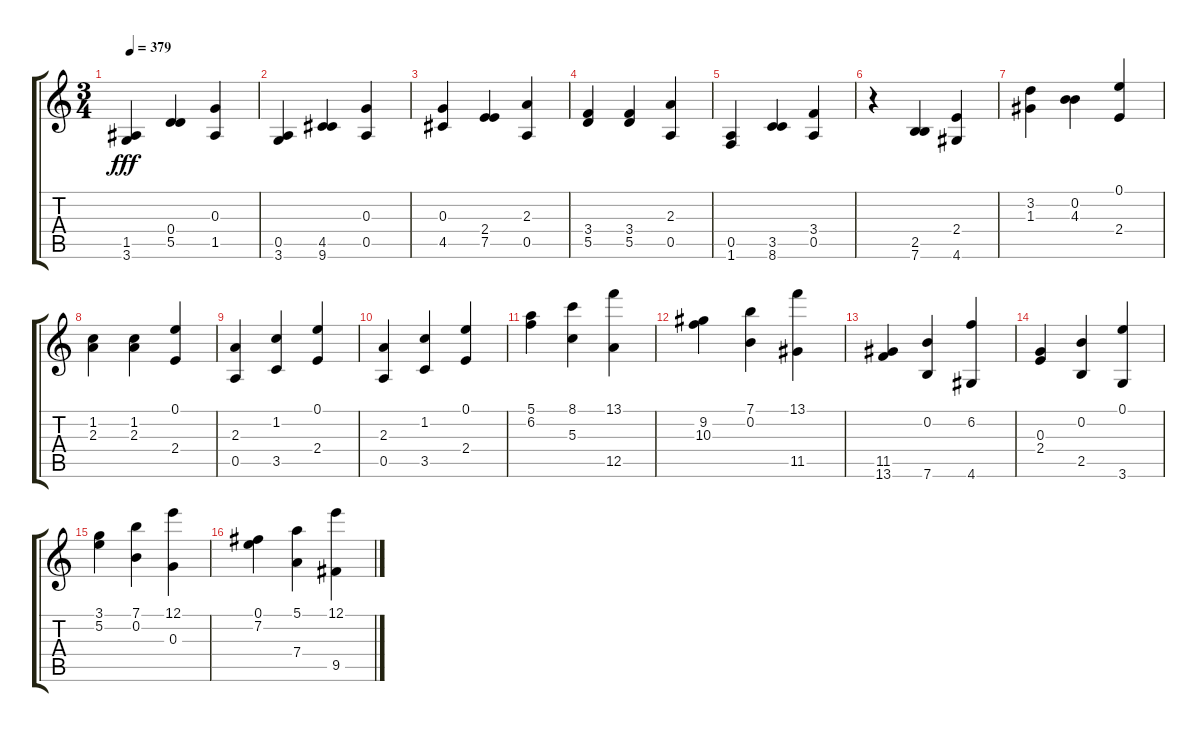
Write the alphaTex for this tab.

\track "" {instrument acousticguitarnylon}
\staff {score tabs}
\tuning (E4 B3 G3 D3 A2 E2) {hide}
\ts (3 4)
\tempo 379
\clef g2
\ks c
(1.5 3.6).4{dy fff} (0.4 5.5).4 (0.3 1.5).4 |
(0.5 3.6).4 (4.5 9.6).4 (0.3 0.5).4 |
(0.3 4.5).4 (2.4 7.5).4 (2.3 0.5).4 |
(3.4 5.5).4 (3.4 5.5).4 (2.3 0.5).4 |
(0.5 1.6).4 (3.5 8.6).4 (3.4 0.5).4 |
r.4 (2.5 7.6).4 (2.4 4.6).4 |
(3.2 1.3).4 (0.2 4.3).4 (0.1 2.4).4 |
(1.2 2.3).4 (1.2 2.3).4 (0.1 2.4).4 |
(2.3 0.5).4 (1.2 3.5).4 (0.1 2.4).4 |
(2.3 0.5).4 (1.2 3.5).4 (0.1 2.4).4 |
(5.1 6.2).4 (8.1 5.3).4 (13.1 12.5).4 |
(9.2 10.3).4 (7.1 0.2).4 (13.1 11.5).4 |
(11.5 13.6).4 (0.2 7.6).4 (6.2 4.6).4 |
(0.3 2.4).4 (0.2 2.5).4 (0.1 3.6).4 |
(3.1 5.2).4 (7.1 0.2).4 (12.1 0.3).4 |
(0.1 7.2).4 (5.1 7.4).4 (12.1 9.5).4
